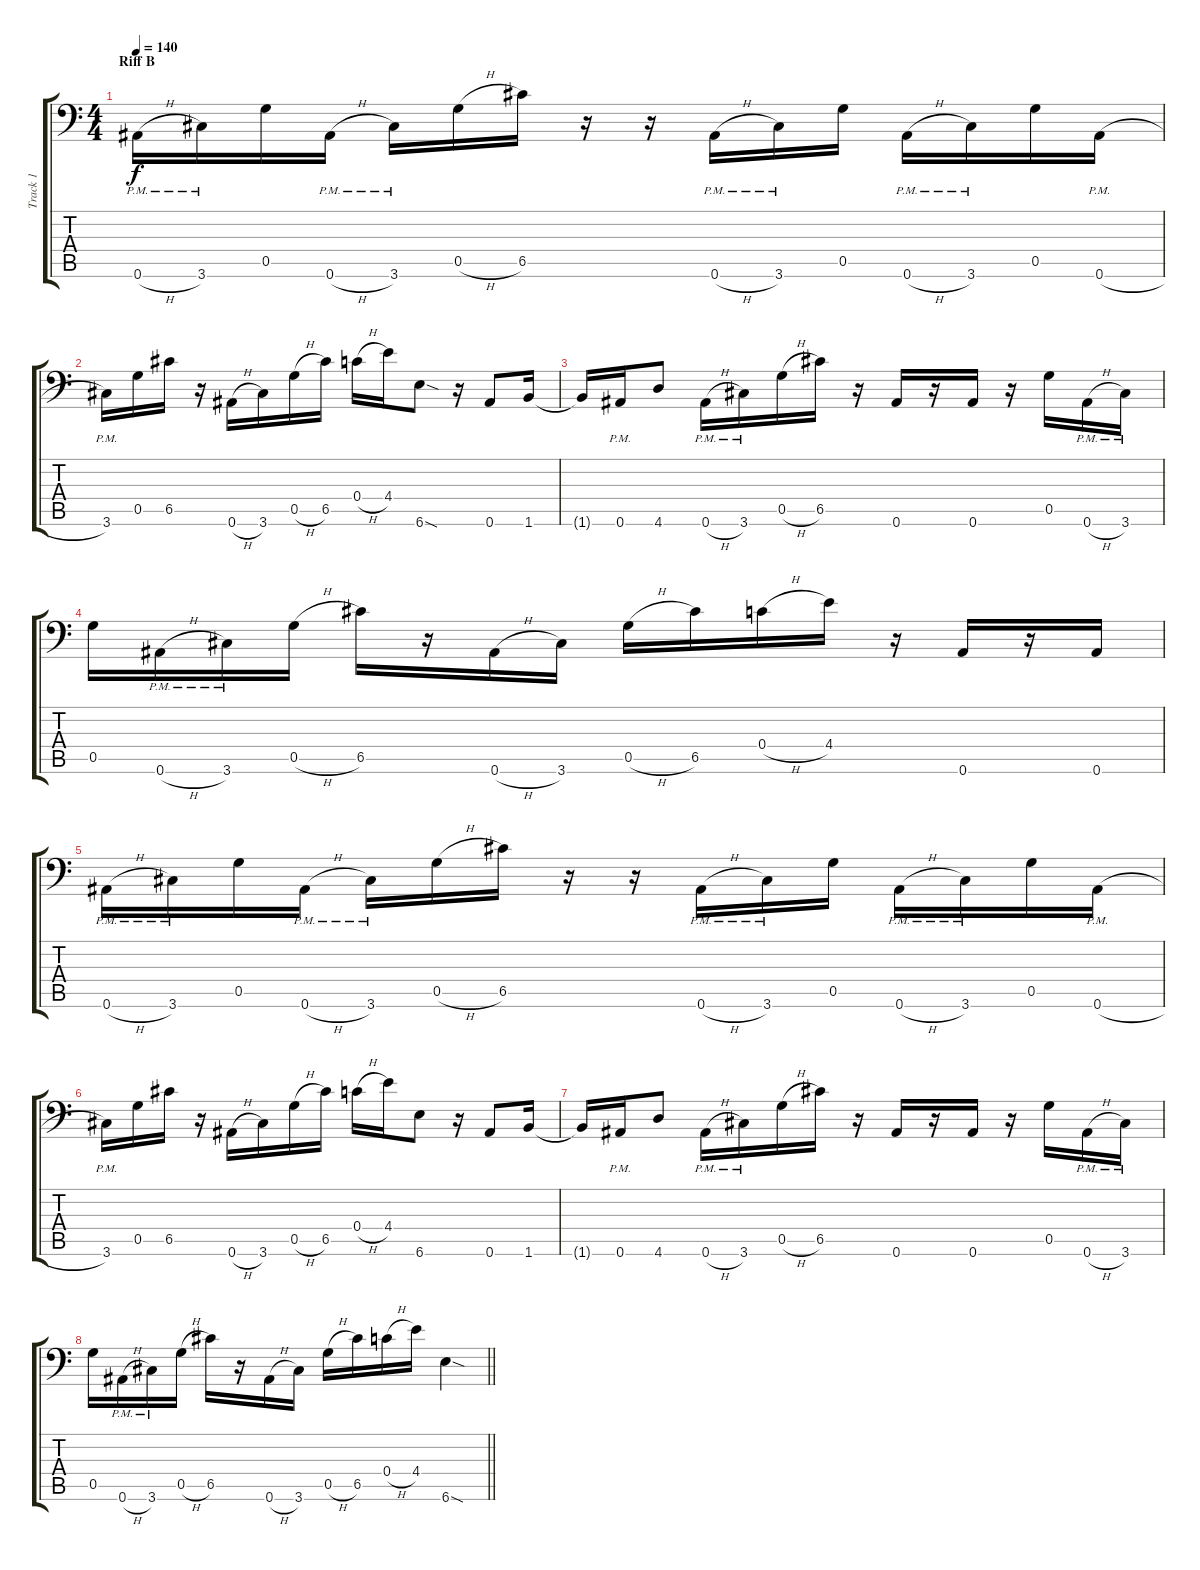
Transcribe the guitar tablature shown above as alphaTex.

\track ("Track 1" "Track 1") {instrument distortionguitar}
\staff {score tabs}
\tuning (D4 A3 F3 C3 G2 Bb1) {hide}
\ts (4 4)
\section ("" "Riff B")
\tempo 140
\clef f4
\ks c
0.6{h pm}.16{dy f} 3.6{pm}.16 0.5.16 0.6{h pm}.16 3.6{pm}.16 0.5{h}.16 6.5.16 r.16 r.16 0.6{h pm}.16 3.6{pm}.16 0.5.16 0.6{h pm}.16 3.6{pm}.16 0.5.16 0.6{h pm}.16 |
3.6{pm}.16 0.5.16 6.5.16 r.16 0.6{h}.16 3.6.16 0.5{h}.16 6.5.16 0.4{h}.16 4.4.16 6.6{sod}.8 r.16 0.6.8 1.6.16 |
1.6{t}.16 0.6{pm}.16 4.6.8 0.6{h pm}.16 3.6{pm}.16 0.5{h}.16 6.5.16 r.16 0.6.16 r.16 0.6.16 r.16 0.5.16 0.6{h pm}.16 3.6{pm}.16 |
0.5.16 0.6{h pm}.16 3.6{pm}.16 0.5{h}.16 6.5.16 r.16 0.6{h}.16 3.6.16 0.5{h}.16 6.5.16 0.4{h}.16 4.4.16 r.16 0.6.16 r.16 0.6.16 |
0.6{h pm}.16 3.6{pm}.16 0.5.16 0.6{h pm}.16 3.6{pm}.16 0.5{h}.16 6.5.16 r.16 r.16 0.6{h pm}.16 3.6{pm}.16 0.5.16 0.6{h pm}.16 3.6{pm}.16 0.5.16 0.6{h pm}.16 |
3.6{pm}.16 0.5.16 6.5.16 r.16 0.6{h}.16 3.6.16 0.5{h}.16 6.5.16 0.4{h}.16 4.4.16 6.6.8 r.16 0.6.8 1.6.16 |
1.6{t}.16 0.6{pm}.16 4.6.8 0.6{h pm}.16 3.6{pm}.16 0.5{h}.16 6.5.16 r.16 0.6.16 r.16 0.6.16 r.16 0.5.16 0.6{h pm}.16 3.6{pm}.16 |
\barLineRight lightlight
0.5.16 0.6{h pm}.16 3.6{pm}.16 0.5{h}.16 6.5.16 r.16 0.6{h}.16 3.6.16 0.5{h}.16 6.5.16 0.4{h}.16 4.4.16 6.6{sod}.4
